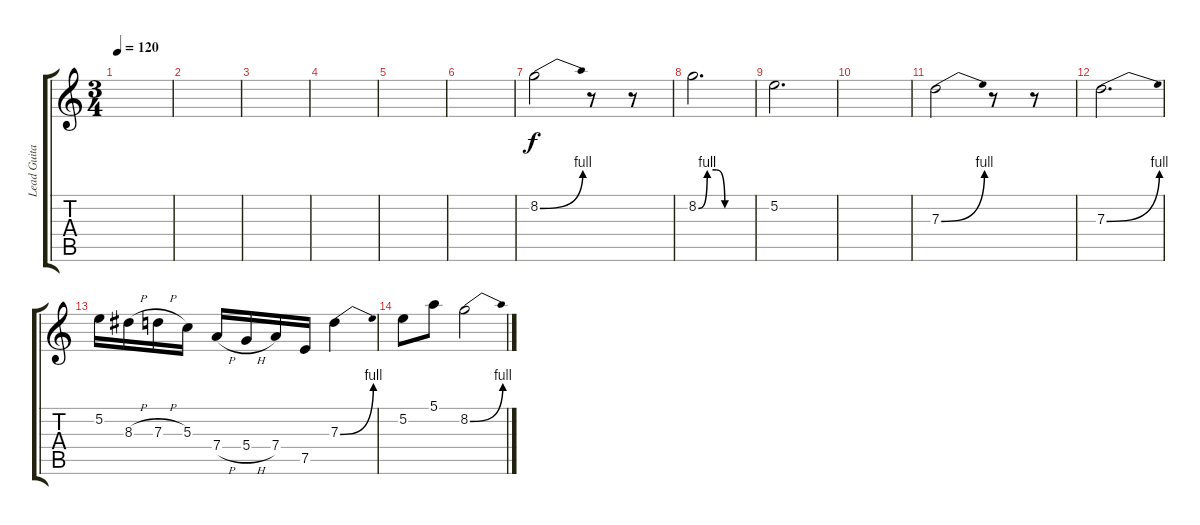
\track ("Lead Guitar" "Lead Guita") {instrument electricguitarclean}
\staff {score tabs}
\tuning (E4 B3 G3 D3 A2 E2) {hide}
\ts (3 4)
\tempo 120
\clef g2
\ks c
|
|
|
|
|
|
8.2{be (bend 0 0 60 4)}.2 r.8 r.8 |
8.2{be (custom 0 0 10 4 20 4 30 0 60 0)}.2{d} |
5.2.2{d} |
|
7.3{be (bend 0 0 60 4)}.2 r.8 r.8 |
7.3{be (bend 0 0 60 4)}.2{d} |
5.2.16 8.3{h}.16 7.3{h}.16 5.3.16 7.4{h}.16 5.4{h}.16 7.4.16 7.5.16 7.3{be (bend 0 0 60 4)}.4 |
5.2.8 5.1.8 8.2{be (bend 0 0 60 4)}.2
